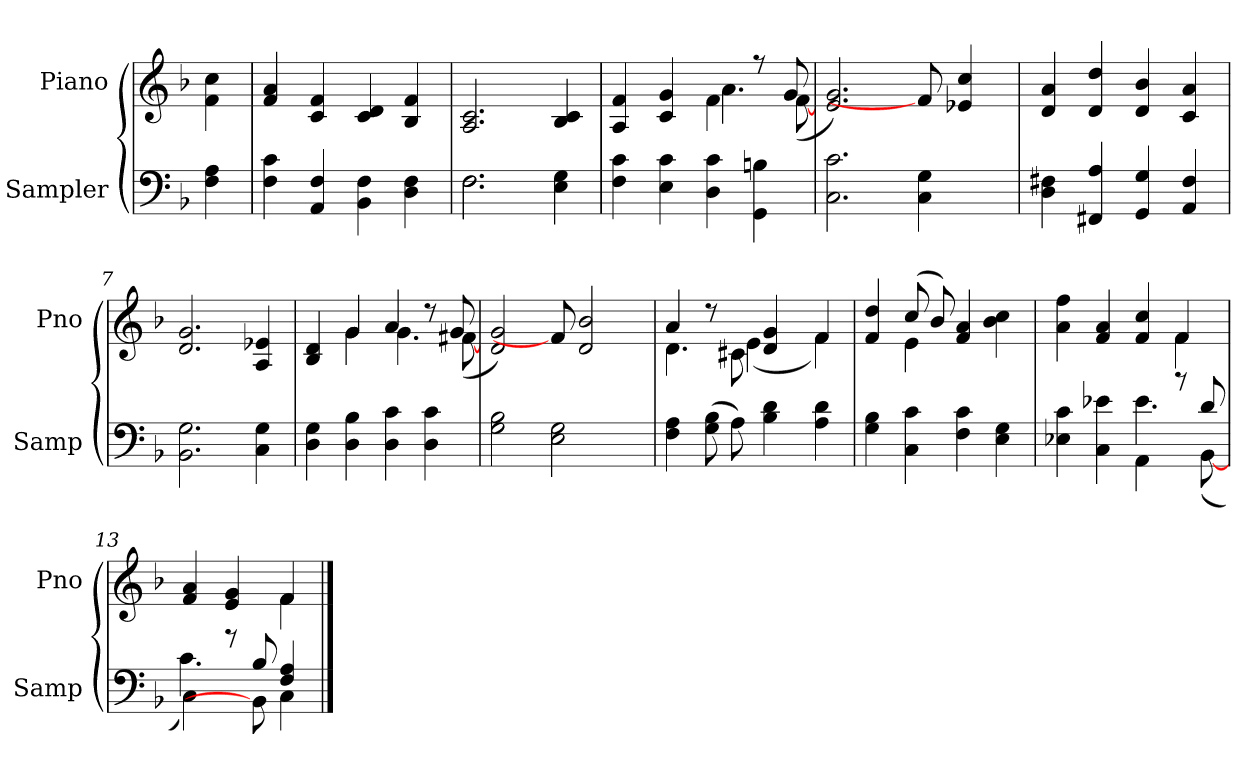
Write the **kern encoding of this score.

**kern	**kern
*part2	*part1
*staff2	*staff1
*I"Sampler	*I"Piano
*I'Samp	*I'Pno
*clefF4	*clefG2
*k[b-]	*k[b-]
*F:	*F:
=1	=1
4F 4A	4f\ 4cc\
=2	=2
4F 4c	4f 4a
4AA 4F	4c 4f
4BB- 4F	4c 4d
4D 4F	4B- 4f
=3	=3
*^	*
2.F\	2.F	2.A 2.c
4E 4G	4ryy	4B- 4c
*v	*v	*
=4	=4
*	*^
4F 4c	4A 4f	2ryy
4E 4c	4c 4g	.
4D 4c	4f\	4.a
4GG 4Bn	8r	.
.	8g/	([8f
*	*v	*v
=5	=5
2.C 2.c	2.e 2.g)
4C 4G	8f]
.	4e-X 4cc
8ryy	.
=6	=6
4D 4F#X	4d 4a
4FF#X 4A	4d 4dd
4GG 4G	4d 4b-
4AA 4F#	4c 4a
=7	=7
2.BB- 2.G	2.d 2.g
4C 4G	4A 4e-X
=8	=8
*	*^
4D 4G	4B- 4d	4ryy
4D 4B-	4g/	4g
4D 4c	4a/	4.g
4D 4c	8r	.
.	8g/	([8f#X
*	*v	*v
=9	=9
2G 2B-	2d 2g)
2E 2G	8f#]
.	2d 2b-
8ryy	.
=10	=10
*	*^
4F 4A	4a/	4.d
(8G\ 8B-\	8r	.
8A\)	8c#X\	(4e
4B- 4d	4d 4g	.
.	.	8ryy
4A 4d	4f/	4f)
=11	=11	=11
4G 4B-	4f 4dd	4ryy
4C 4c	(8cc/	4e
.	8b-/)	.
4F 4c	4f 4a	2ryy
4E 4G	4b- 4cc	.
=12	=12	=12
*^	*	*
4E-X 4c	2ryy	4a 4ff	2.ryy
4C 4e-X	.	4f 4a	.
4AA\	4.e-	4f 4cc	.
8r	.	4f/	4f
8d/	([8BB-	.	.
=13	=13	=13	=13
4C\)	4.c	4f 4a	2ryy
8r	.	4e 4g	.
8B-/	8BB-]	.	.
4F 4A	4C	4f/	4f
*v	*v	*	*
*	*v	*v
==	==
*-	*-
